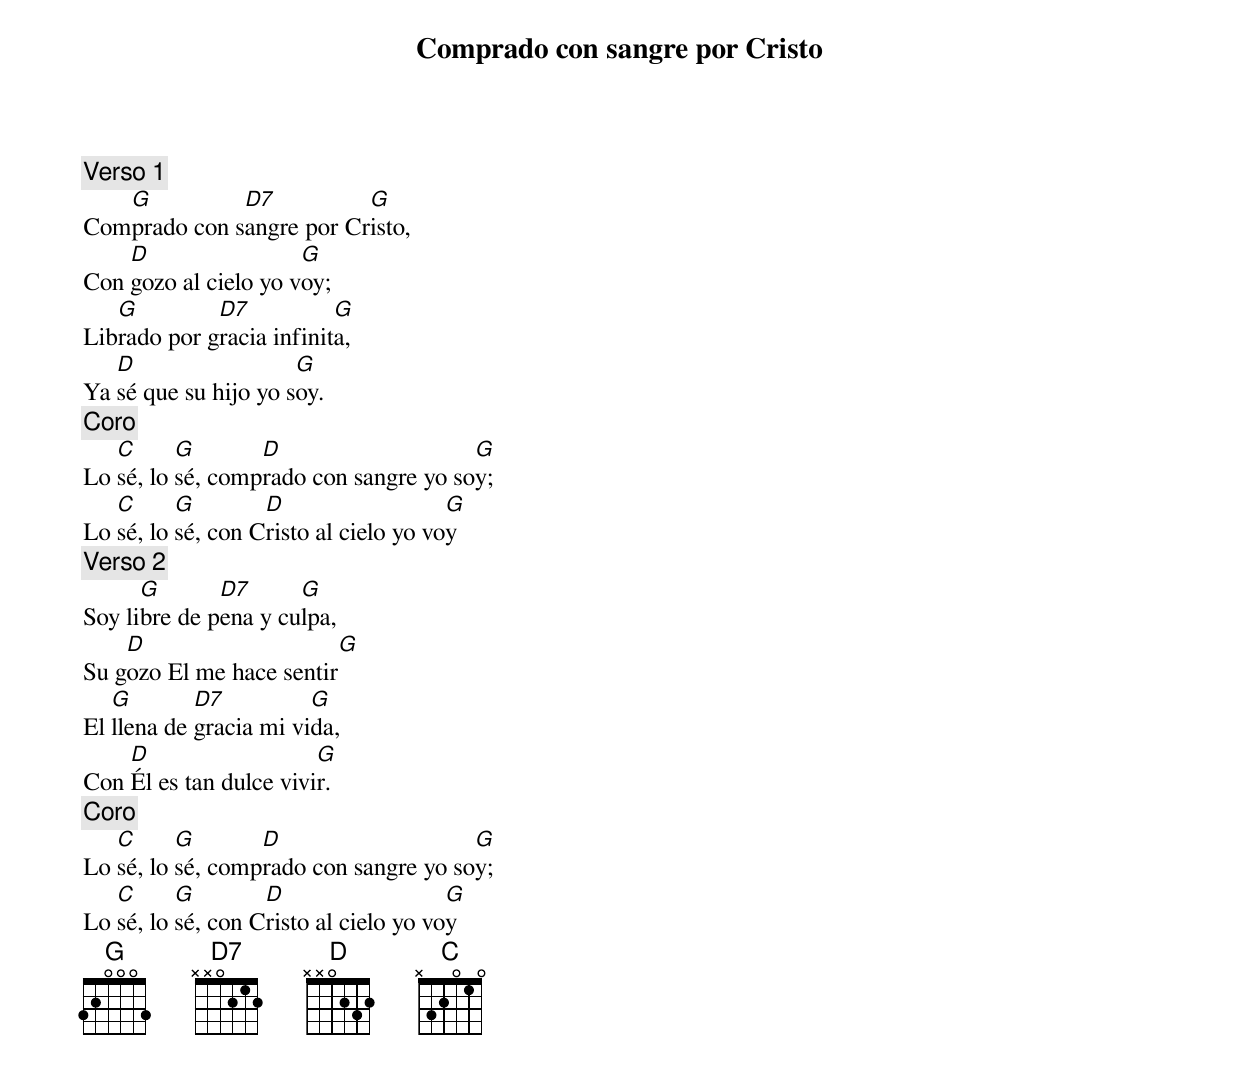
{title: Comprado con sangre por Cristo}
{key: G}
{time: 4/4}
{comment: Verso 1}
Com[G]prado con s[D7]angre por Cr[G]isto,
Con [D]gozo al cielo yo v[G]oy;
Lib[G]rado por g[D7]racia infinit[G]a,
Ya [D]sé que su hijo yo s[G]oy.
{comment: Coro}
Lo [C]sé, lo [G]sé, comp[D]rado con sangre yo so[G]y;
Lo [C]sé, lo [G]sé, con C[D]risto al cielo yo vo[G]y
{comment: Verso 2}
Soy li[G]bre de p[D7]ena y cu[G]lpa,
Su g[D]ozo El me hace sentir[G]
El [G]llena de [D7]gracia mi vi[G]da,
Con [D]Él es tan dulce vivi[G]r.
{comment: Coro}
Lo [C]sé, lo [G]sé, comp[D]rado con sangre yo so[G]y;
Lo [C]sé, lo [G]sé, con C[D]risto al cielo yo vo[G]y
